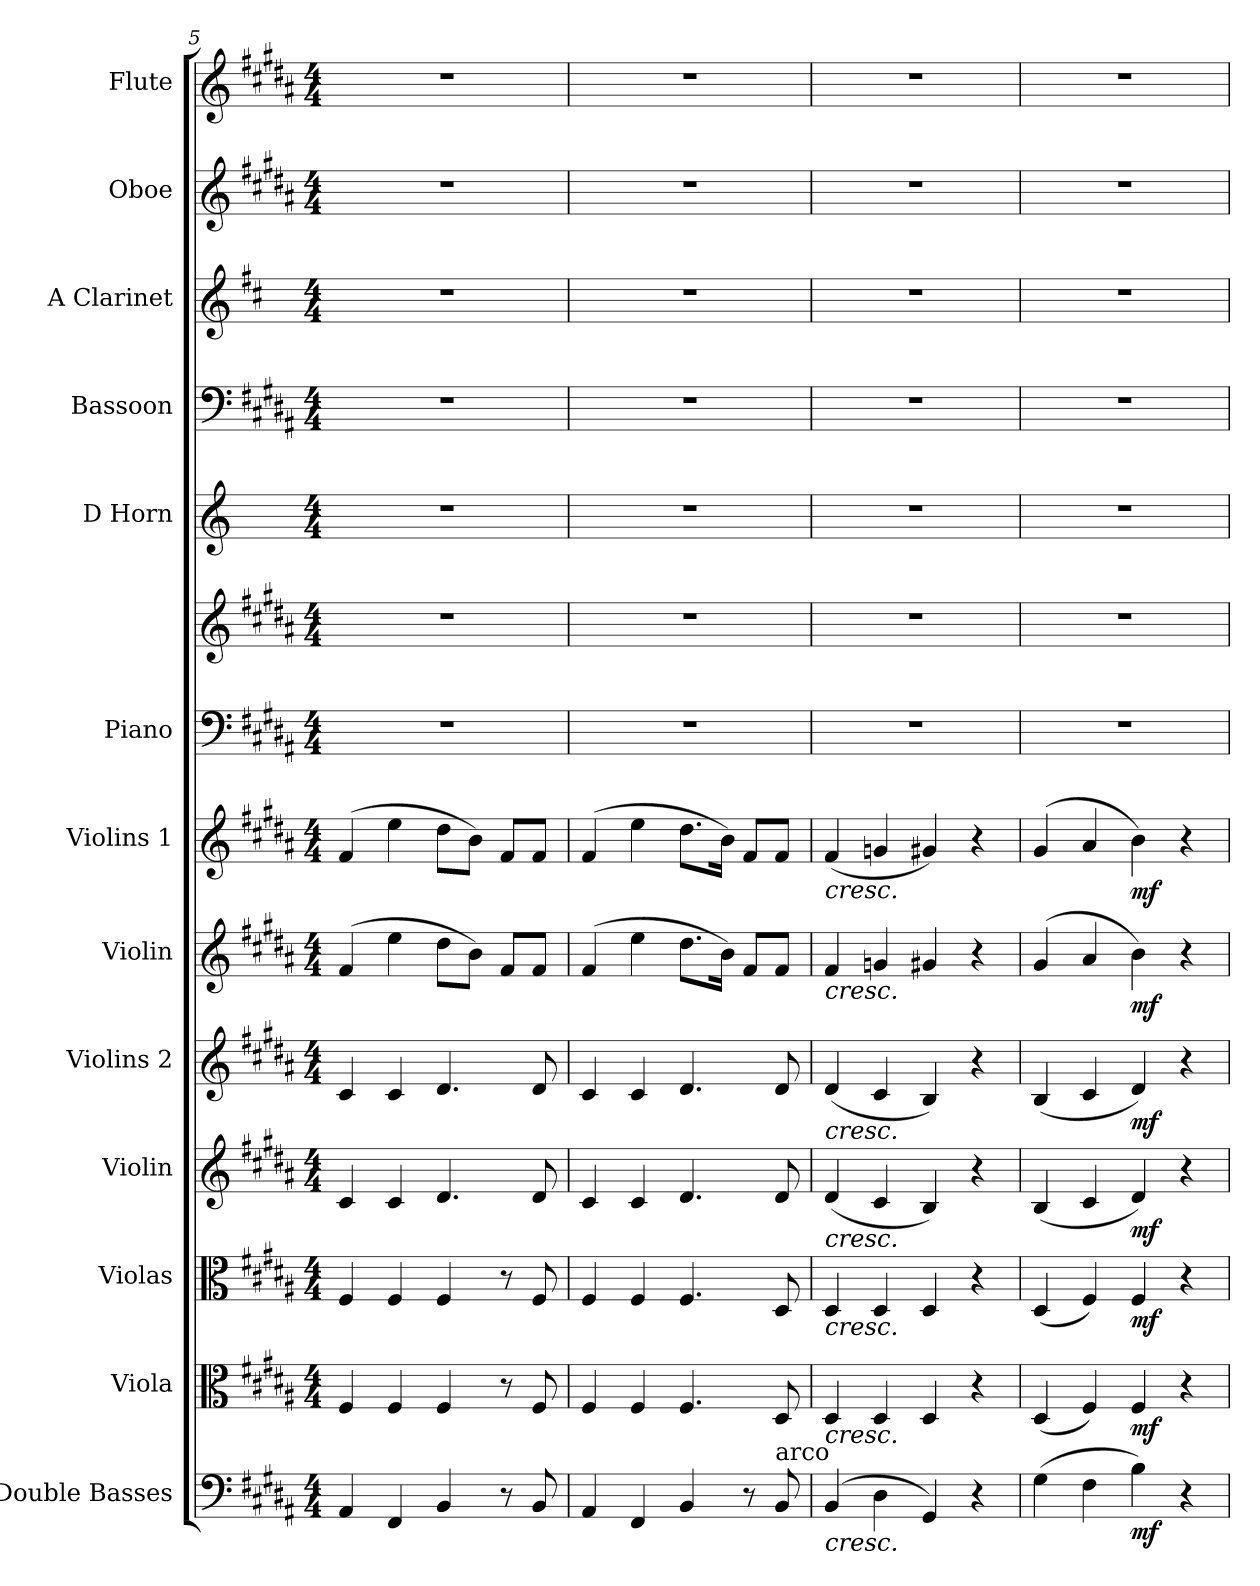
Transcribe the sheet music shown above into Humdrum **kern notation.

**kern	**dynam	**kern	**dynam	**kern	**dynam	**kern	**dynam	**kern	**dynam	**kern	**dynam	**kern	**dynam	**kern	**kern	**kern	**kern	**kern	**kern	**kern
*part13	*part13	*part12	*part12	*part11	*part11	*part10	*part10	*part9	*part9	*part8	*part8	*part7	*part7	*part6	*part6	*part5	*part4	*part3	*part2	*part1
*staff14	*staff14	*staff13	*staff13	*staff12	*staff12	*staff11	*staff11	*staff10	*staff10	*staff9	*staff9	*staff8	*staff8	*staff7	*staff6	*staff5	*staff4	*staff3	*staff2	*staff1
*I"Double Basses	*	*I"Viola	*	*I"Violas	*	*I"Violin	*	*I"Violins 2	*	*I"Violin	*	*I"Violins 1	*	*I"Piano	*	*I"D Horn	*I"Bassoon	*I"A Clarinet	*I"Oboe	*I"Flute
*I'Dbs.	*	*I'Vla.	*	*I'Vlas.	*	*I'Vln.	*	*I'Vlns. 2	*	*I'Vln.	*	*I'Vlns. 1	*	*I'Pno.	*	*I'D Hn.	*I'Bsn.	*I'A Cl.	*I'Ob.	*I'Fl.
!!LO:PB:g=z
*clefF4	*	*clefC3	*	*clefC3	*	*clefG2	*	*clefG2	*	*clefG2	*	*clefG2	*	*clefF4	*clefG2	*clefG2	*clefF4	*clefG2	*clefG2	*clefG2
*	*	*	*	*	*	*	*	*	*	*	*	*	*	*	*	*ITrd6c10	*	*ITrd2c3	*	*
*k[f#c#g#d#a#]	*	*k[f#c#g#d#a#]	*	*k[f#c#g#d#a#]	*	*k[f#c#g#d#a#]	*	*k[f#c#g#d#a#]	*	*k[f#c#g#d#a#]	*	*k[f#c#g#d#a#]	*	*k[f#c#g#d#a#]	*k[f#c#g#d#a#]	*k[f#c#]	*k[f#c#g#d#a#]	*k[f#c#g#d#a#]	*k[f#c#g#d#a#]	*k[f#c#g#d#a#]
*M4/4	*	*M4/4	*	*M4/4	*	*M4/4	*	*M4/4	*	*M4/4	*	*M4/4	*	*M4/4	*M4/4	*M4/4	*M4/4	*M4/4	*M4/4	*M4/4
=5	=5	=5	=5	=5	=5	=5	=5	=5	=5	=5	=5	=5	=5	=5	=5	=5	=5	=5	=5	=5
4AA#/	.	4F#/	.	4F#/	.	4c#/	.	4c#/	.	(4f#/	.	(4f#/	.	1r	1r	1r	1r	1r	1r	1r
4FF#/	.	4F#/	.	4F#/	.	4c#/	.	4c#/	.	4ee\	.	4ee\	.	.	.	.	.	.	.	.
4BB/	.	4F#/	.	4F#/	.	4.d#/	.	4.d#/	.	8dd#\L	.	8dd#\L	.	.	.	.	.	.	.	.
.	.	.	.	.	.	.	.	.	.	8b\J)	.	8b\J)	.	.	.	.	.	.	.	.
8r	.	8r	.	8r	.	.	.	.	.	8f#/L	.	8f#/L	.	.	.	.	.	.	.	.
8BB/	.	8F#/	.	8F#/	.	8d#/	.	8d#/	.	8f#/J	.	8f#/J	.	.	.	.	.	.	.	.
=6	=6	=6	=6	=6	=6	=6	=6	=6	=6	=6	=6	=6	=6	=6	=6	=6	=6	=6	=6	=6
4AA#/	.	4F#/	.	4F#/	.	4c#/	.	4c#/	.	(4f#/	.	(4f#/	.	1r	1r	1r	1r	1r	1r	1r
4FF#/	.	4F#/	.	4F#/	.	4c#/	.	4c#/	.	4ee\	.	4ee\	.	.	.	.	.	.	.	.
4BB/	.	4.F#/	.	4.F#/	.	4.d#/	.	4.d#/	.	8.dd#\L	.	8.dd#\L	.	.	.	.	.	.	.	.
.	.	.	.	.	.	.	.	.	.	16b\Jk)	.	16b\Jk)	.	.	.	.	.	.	.	.
8r	.	.	.	.	.	.	.	.	.	8f#/L	.	8f#/L	.	.	.	.	.	.	.	.
!LO:TX:a:t=arco	!	!	!	!	!	!	!	!	!	!	!	!	!	!	!	!	!	!	!	!
8BB/	.	8D#/	.	8D#/	.	8d#/	.	8d#/	.	8f#/J	.	8f#/J	.	.	.	.	.	.	.	.
=7	=7	=7	=7	=7	=7	=7	=7	=7	=7	=7	=7	=7	=7	=7	=7	=7	=7	=7	=7	=7
!	!LO:HP:b	!	!LO:HP:b	!	!LO:HP:b	!	!LO:HP:b	!	!LO:HP:b	!	!LO:HP:b	!	!LO:HP:b	!	!	!	!	!	!	!
!	!LO:DY:n=1:b	!	!	!	!	!	!	!	!	!	!	!	!	!	!	!	!	!	!	!
!	!LO:DY:n=2:b	!	!LO:DY:n=1:b	!	!	!	!	!	!	!	!	!	!	!	!	!	!	!	!	!
!	!	!	!LO:DY:n=2:b	!	!LO:DY:n=1:b	!	!	!	!	!	!	!	!	!	!	!	!	!	!	!
!	!	!	!	!	!LO:DY:n=2:b	!	!LO:DY:n=1:b	!	!	!	!	!	!	!	!	!	!	!	!	!
!	!	!	!	!	!	!	!LO:DY:n=2:b	!	!LO:DY:n=1:b	!	!	!	!	!	!	!	!	!	!	!
!	!	!	!	!	!	!	!	!	!LO:DY:n=2:b	!	!LO:DY:n=1:b	!	!	!	!	!	!	!	!	!
!	!	!	!	!	!	!	!	!	!	!	!LO:DY:n=2:b	!	!LO:DY:n=1:b	!	!	!	!	!	!	!
!	!	!	!	!	!	!	!	!	!	!	!	!	!LO:DY:n=2:b	!	!	!	!	!	!	!
(4BB/	< other-dynamics p	4D#/	< other-dynamics p	4D#/	< other-dynamics p	(4d#/	< other-dynamics p	(4d#/	< other-dynamics p	4f#/	< other-dynamics p	(4f#/	< other-dynamics p	1r	1r	1r	1r	1r	1r	1r
4D#\	.	4D#/	.	4D#/	.	4c#/	.	4c#/	.	4gn/	.	4gn/	.	.	.	.	.	.	.	.
4GG#/)	.	4D#/	.	4D#/	.	4B/)	.	4B/)	.	4g#X/	.	4g#X/)	.	.	.	.	.	.	.	.
4r	.	4r	.	4r	.	4r	.	4r	.	4r	.	4r	.	.	.	.	.	.	.	.
=8	=8	=8	=8	=8	=8	=8	=8	=8	=8	=8	=8	=8	=8	=8	=8	=8	=8	=8	=8	=8
(4G#\	.	(4D#/	.	(4D#/	.	(4B/	.	(4B/	.	(4g#/	.	(4g#/	.	1r	1r	1r	1r	1r	1r	1r
4F#\	.	4F#/)	.	4F#/)	.	4c#/	.	4c#/	.	4a#/	.	4a#/	.	.	.	.	.	.	.	.
!	!LO:DY:b	!	!LO:DY:b	!	!LO:DY:b	!	!LO:DY:b	!	!LO:DY:b	!	!LO:DY:b	!	!LO:DY:b	!	!	!	!	!	!	!
4B\)	mf	4F#/	mf	4F#/	mf	4d#/)	mf	4d#/)	mf	4b\)	mf	4b\)	mf	.	.	.	.	.	.	.
4r	[	4r	[	4r	[	4r	[	4r	[	4r	[	4r	[	.	.	.	.	.	.	.
=	=	=	=	=	=	=	=	=	=	=	=	=	=	=	=	=	=	=	=	=
*-	*-	*-	*-	*-	*-	*-	*-	*-	*-	*-	*-	*-	*-	*-	*-	*-	*-	*-	*-	*-
